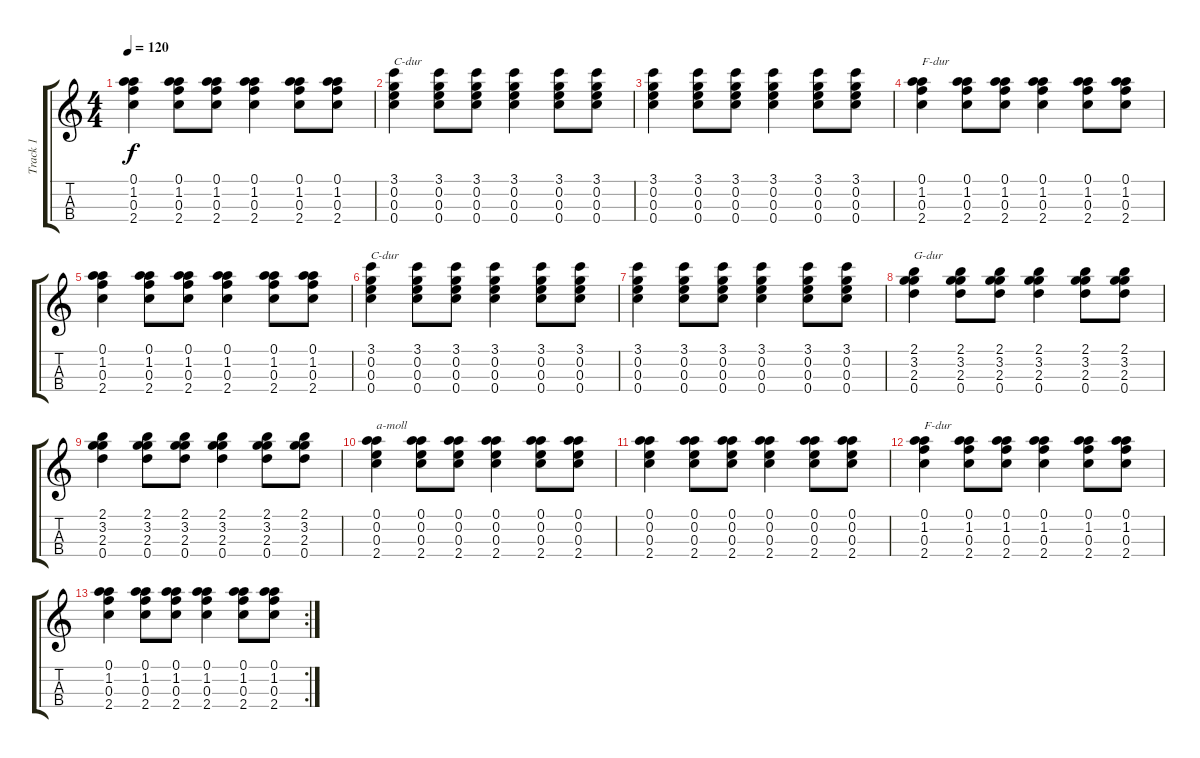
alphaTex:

\track ("Track 1" "Track 1") {instrument acousticguitarnylon}
\staff {score tabs}
\tuning (A4 E4 C4 G4) {hide}
\ts (4 4)
\tempo 120
\clef g2
\ks c
(0.1 1.2 0.3 2.4).4{dy f} (0.1 1.2 0.3 2.4).8 (0.1 1.2 0.3 2.4).8 (0.1 1.2 0.3 2.4).4 (0.1 1.2 0.3 2.4).8 (0.1 1.2 0.3 2.4).8 |
(3.1 0.2 0.3 0.4).4{txt "C-dur"} (3.1 0.2 0.3 0.4).8 (3.1 0.2 0.3 0.4).8 (3.1 0.2 0.3 0.4).4 (3.1 0.2 0.3 0.4).8 (3.1 0.2 0.3 0.4).8 |
(3.1 0.2 0.3 0.4).4 (3.1 0.2 0.3 0.4).8 (3.1 0.2 0.3 0.4).8 (3.1 0.2 0.3 0.4).4 (3.1 0.2 0.3 0.4).8 (3.1 0.2 0.3 0.4).8 |
(0.1 1.2 0.3 2.4).4{txt "F-dur"} (0.1 1.2 0.3 2.4).8 (0.1 1.2 0.3 2.4).8 (0.1 1.2 0.3 2.4).4 (0.1 1.2 0.3 2.4).8 (0.1 1.2 0.3 2.4).8 |
(0.1 1.2 0.3 2.4).4 (0.1 1.2 0.3 2.4).8 (0.1 1.2 0.3 2.4).8 (0.1 1.2 0.3 2.4).4 (0.1 1.2 0.3 2.4).8 (0.1 1.2 0.3 2.4).8 |
(3.1 0.2 0.3 0.4).4{txt "C-dur"} (3.1 0.2 0.3 0.4).8 (3.1 0.2 0.3 0.4).8 (3.1 0.2 0.3 0.4).4 (3.1 0.2 0.3 0.4).8 (3.1 0.2 0.3 0.4).8 |
(3.1 0.2 0.3 0.4).4 (3.1 0.2 0.3 0.4).8 (3.1 0.2 0.3 0.4).8 (3.1 0.2 0.3 0.4).4 (3.1 0.2 0.3 0.4).8 (3.1 0.2 0.3 0.4).8 |
(2.1 3.2 2.3 0.4).4{txt "G-dur"} (2.1 3.2 2.3 0.4).8 (2.1 3.2 2.3 0.4).8 (2.1 3.2 2.3 0.4).4 (2.1 3.2 2.3 0.4).8 (2.1 3.2 2.3 0.4).8 |
(2.1 3.2 2.3 0.4).4 (2.1 3.2 2.3 0.4).8 (2.1 3.2 2.3 0.4).8 (2.1 3.2 2.3 0.4).4 (2.1 3.2 2.3 0.4).8 (2.1 3.2 2.3 0.4).8 |
(0.1 0.2 0.3 2.4).4{txt "a-moll"} (0.1 0.2 0.3 2.4).8 (0.1 0.2 0.3 2.4).8 (0.1 0.2 0.3 2.4).4 (0.1 0.2 0.3 2.4).8 (0.1 0.2 0.3 2.4).8 |
(0.1 0.2 0.3 2.4).4 (0.1 0.2 0.3 2.4).8 (0.1 0.2 0.3 2.4).8 (0.1 0.2 0.3 2.4).4 (0.1 0.2 0.3 2.4).8 (0.1 0.2 0.3 2.4).8 |
(0.1 1.2 0.3 2.4).4{txt "F-dur"} (0.1 1.2 0.3 2.4).8 (0.1 1.2 0.3 2.4).8 (0.1 1.2 0.3 2.4).4 (0.1 1.2 0.3 2.4).8 (0.1 1.2 0.3 2.4).8 |
\rc 2
(0.1 1.2 0.3 2.4).4 (0.1 1.2 0.3 2.4).8 (0.1 1.2 0.3 2.4).8 (0.1 1.2 0.3 2.4).4 (0.1 1.2 0.3 2.4).8 (0.1 1.2 0.3 2.4).8
